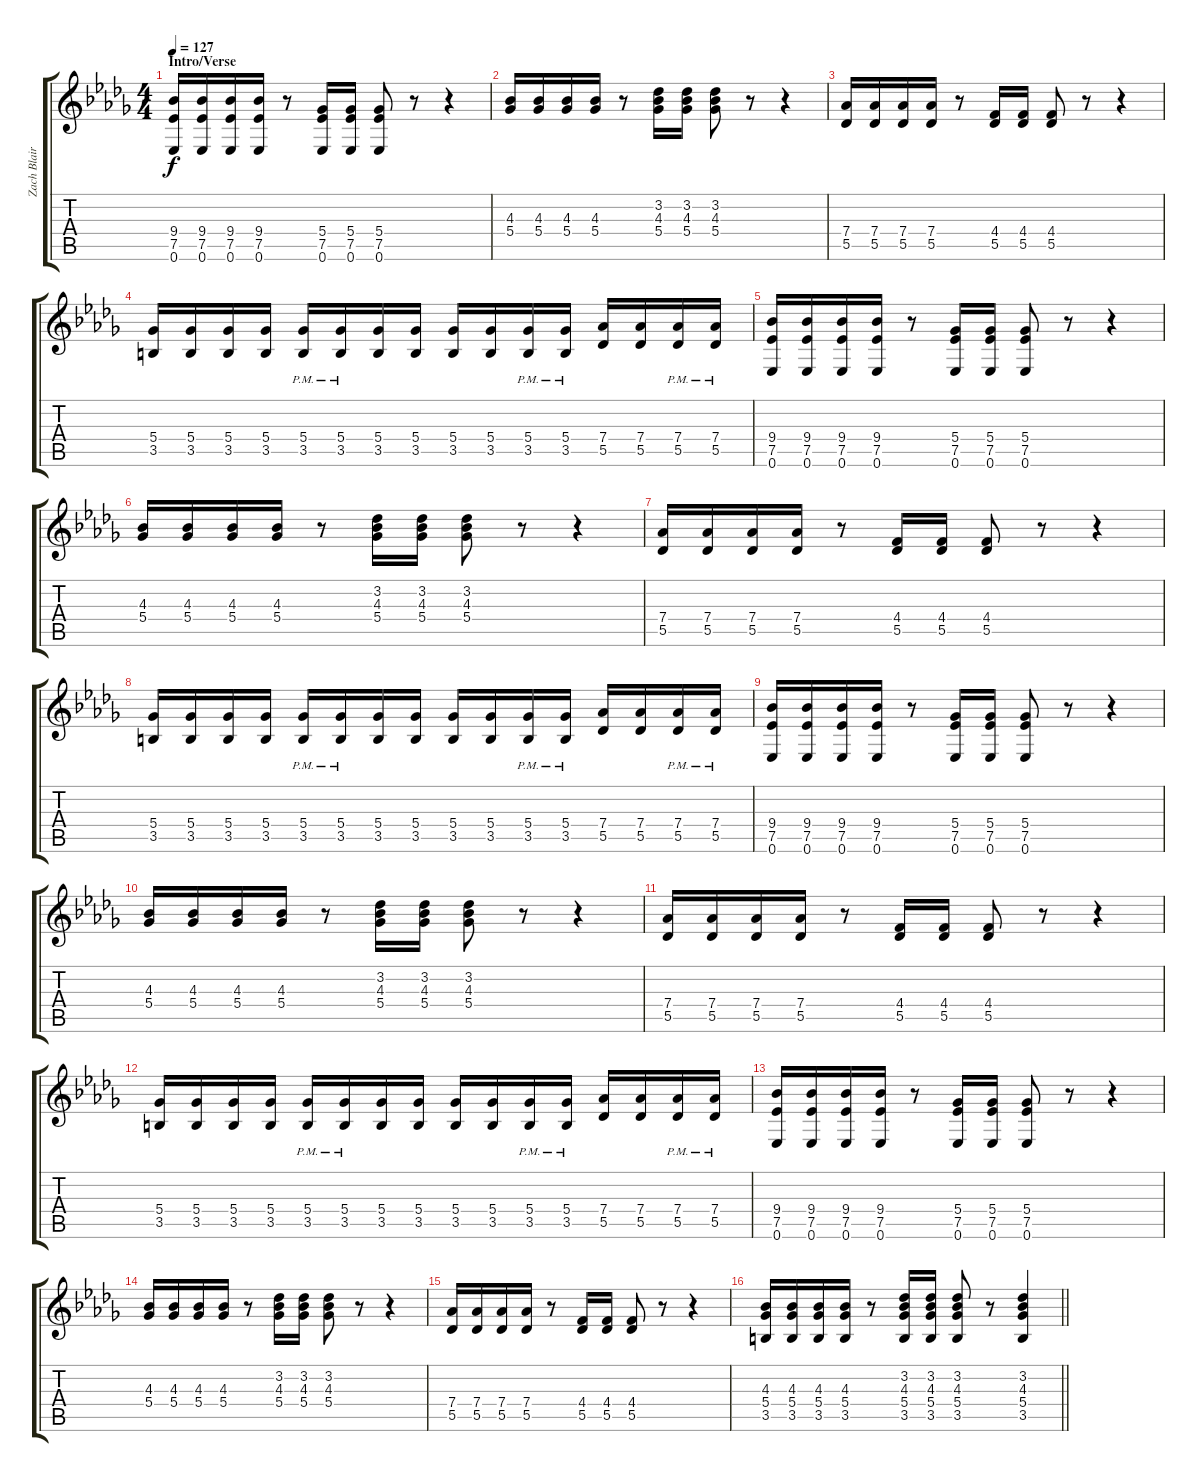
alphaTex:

\track ("Zach Blair - Guitar One" "Zach Blair") {instrument distortionguitar}
\staff {score tabs}
\tuning (Eb4 Bb3 Gb3 Db3 Ab2 Eb2) {hide}
\ts (4 4)
\section ("" "Intro/Verse")
\tempo 127
\clef g2
\ks db
(9.4 7.5 0.6).16{dy f instrument distortionguitar} (9.4 7.5 0.6).16 (9.4 7.5 0.6).16 (9.4 7.5 0.6).16 r.8 (5.4 7.5 0.6).16 (5.4 7.5 0.6).16 (5.4 7.5 0.6).8 r.8 r.4 |
(4.3 5.4).16 (4.3 5.4).16 (4.3 5.4).16 (4.3 5.4).16 r.8 (3.2 4.3 5.4).16 (3.2 4.3 5.4).16 (3.2 4.3 5.4).8 r.8 r.4 |
(7.4 5.5).16 (7.4 5.5).16 (7.4 5.5).16 (7.4 5.5).16 r.8 (4.4 5.5).16 (4.4 5.5).16 (4.4 5.5).8 r.8 r.4 |
(5.4 3.5).16 (5.4 3.5).16 (5.4 3.5).16 (5.4 3.5).16 (5.4{pm} 3.5{pm}).16 (5.4{pm} 3.5{pm}).16 (5.4 3.5).16 (5.4 3.5).16 (5.4 3.5).16 (5.4 3.5).16 (5.4{pm} 3.5{pm}).16 (5.4{pm} 3.5{pm}).16 (7.4 5.5).16 (7.4 5.5).16 (7.4{pm} 5.5{pm}).16 (7.4{pm} 5.5{pm}).16 |
(9.4 7.5 0.6).16 (9.4 7.5 0.6).16 (9.4 7.5 0.6).16 (9.4 7.5 0.6).16 r.8 (5.4 7.5 0.6).16 (5.4 7.5 0.6).16 (5.4 7.5 0.6).8 r.8 r.4 |
(4.3 5.4).16 (4.3 5.4).16 (4.3 5.4).16 (4.3 5.4).16 r.8 (3.2 4.3 5.4).16 (3.2 4.3 5.4).16 (3.2 4.3 5.4).8 r.8 r.4 |
(7.4 5.5).16 (7.4 5.5).16 (7.4 5.5).16 (7.4 5.5).16 r.8 (4.4 5.5).16 (4.4 5.5).16 (4.4 5.5).8 r.8 r.4 |
(5.4 3.5).16 (5.4 3.5).16 (5.4 3.5).16 (5.4 3.5).16 (5.4{pm} 3.5{pm}).16 (5.4{pm} 3.5{pm}).16 (5.4 3.5).16 (5.4 3.5).16 (5.4 3.5).16 (5.4 3.5).16 (5.4{pm} 3.5{pm}).16 (5.4{pm} 3.5{pm}).16 (7.4 5.5).16 (7.4 5.5).16 (7.4{pm} 5.5{pm}).16 (7.4{pm} 5.5{pm}).16 |
(9.4 7.5 0.6).16 (9.4 7.5 0.6).16 (9.4 7.5 0.6).16 (9.4 7.5 0.6).16 r.8 (5.4 7.5 0.6).16 (5.4 7.5 0.6).16 (5.4 7.5 0.6).8 r.8 r.4 |
(4.3 5.4).16 (4.3 5.4).16 (4.3 5.4).16 (4.3 5.4).16 r.8 (3.2 4.3 5.4).16 (3.2 4.3 5.4).16 (3.2 4.3 5.4).8 r.8 r.4 |
(7.4 5.5).16 (7.4 5.5).16 (7.4 5.5).16 (7.4 5.5).16 r.8 (4.4 5.5).16 (4.4 5.5).16 (4.4 5.5).8 r.8 r.4 |
(5.4 3.5).16 (5.4 3.5).16 (5.4 3.5).16 (5.4 3.5).16 (5.4{pm} 3.5{pm}).16 (5.4{pm} 3.5{pm}).16 (5.4 3.5).16 (5.4 3.5).16 (5.4 3.5).16 (5.4 3.5).16 (5.4{pm} 3.5{pm}).16 (5.4{pm} 3.5{pm}).16 (7.4 5.5).16 (7.4 5.5).16 (7.4{pm} 5.5{pm}).16 (7.4{pm} 5.5{pm}).16 |
(9.4 7.5 0.6).16 (9.4 7.5 0.6).16 (9.4 7.5 0.6).16 (9.4 7.5 0.6).16 r.8 (5.4 7.5 0.6).16 (5.4 7.5 0.6).16 (5.4 7.5 0.6).8 r.8 r.4 |
(4.3 5.4).16 (4.3 5.4).16 (4.3 5.4).16 (4.3 5.4).16 r.8 (3.2 4.3 5.4).16 (3.2 4.3 5.4).16 (3.2 4.3 5.4).8 r.8 r.4 |
(7.4 5.5).16 (7.4 5.5).16 (7.4 5.5).16 (7.4 5.5).16 r.8 (4.4 5.5).16 (4.4 5.5).16 (4.4 5.5).8 r.8 r.4 |
\barLineRight lightlight
(4.3 5.4 3.5).16{volume 13} (4.3 5.4 3.5).16 (4.3 5.4 3.5).16 (4.3 5.4 3.5).16 r.8 (3.2 4.3 5.4 3.5).16 (3.2 4.3 5.4 3.5).16 (3.2 4.3 5.4 3.5).8 r.8 (3.2 4.3 5.4 3.5).4
